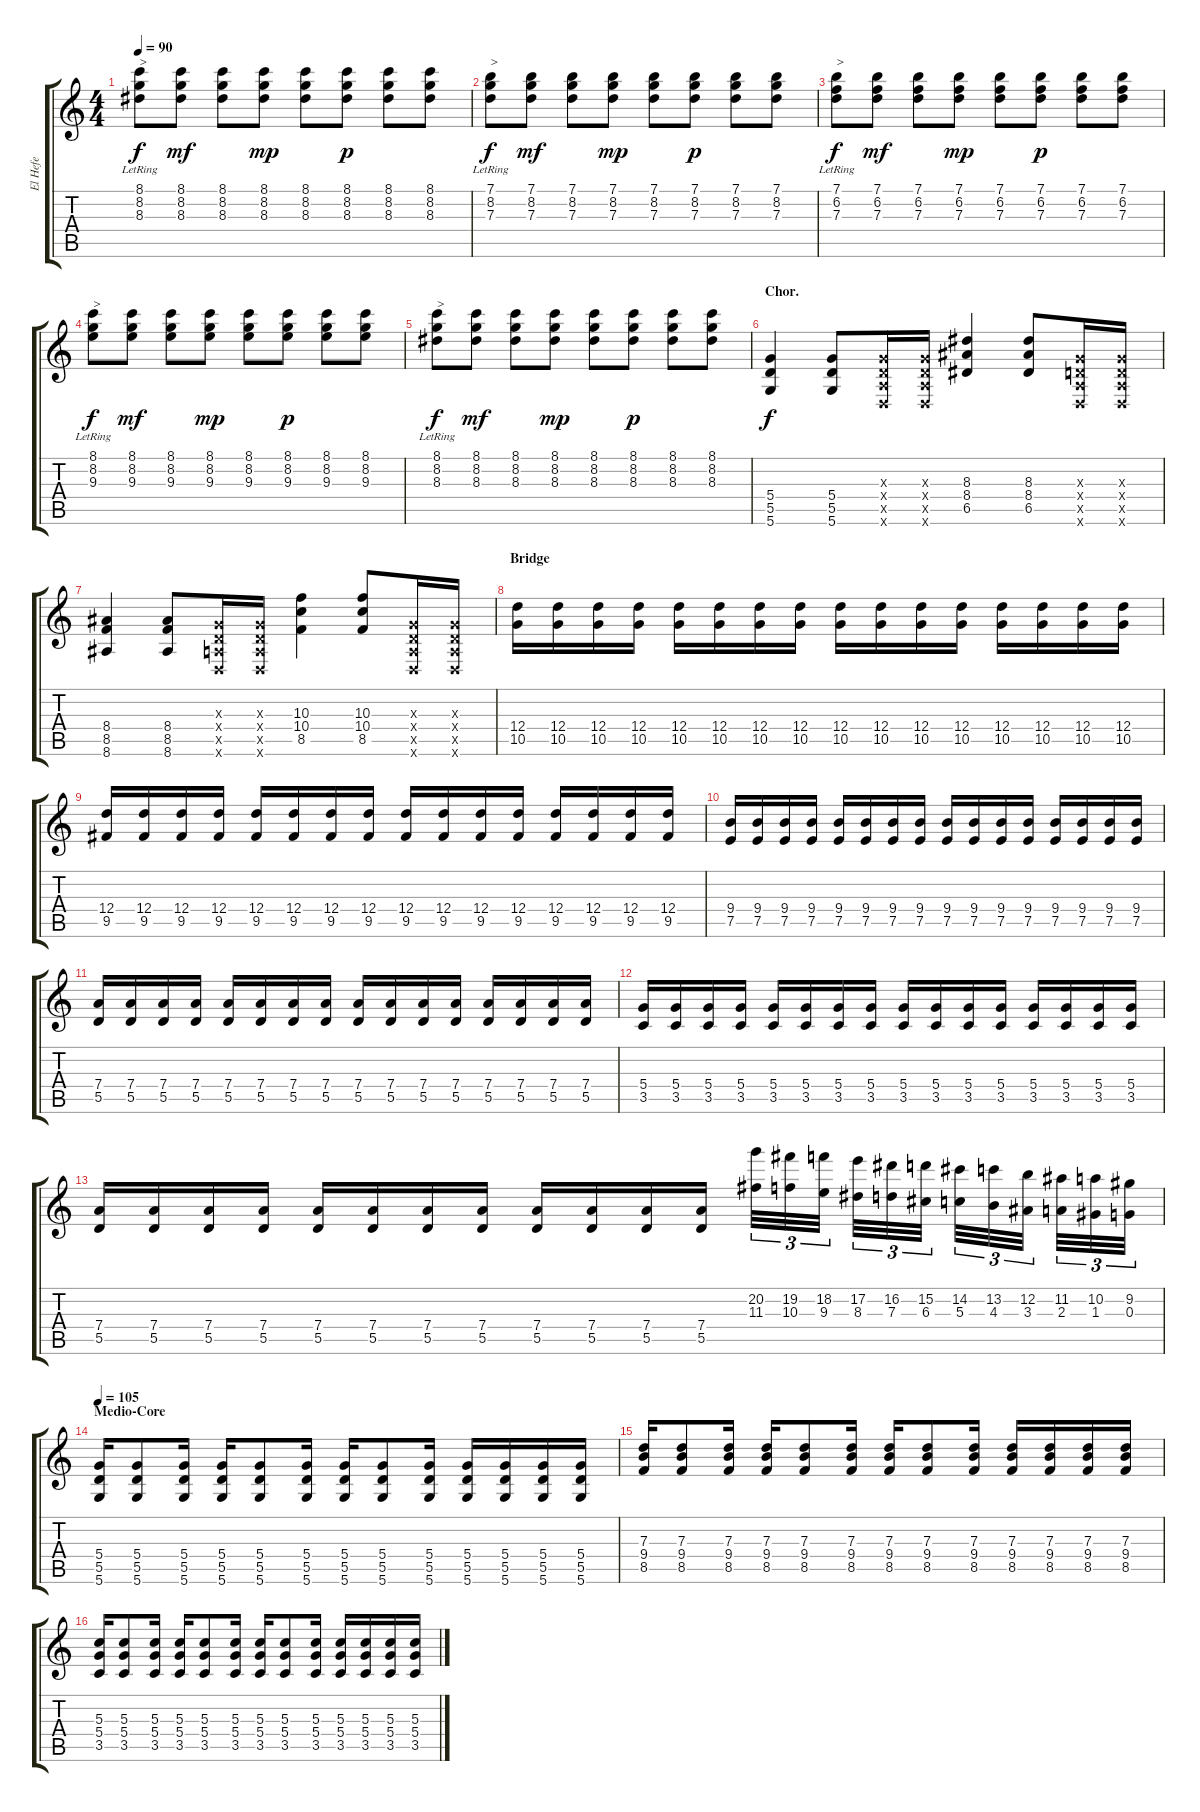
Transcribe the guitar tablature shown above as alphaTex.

\track ("El Hefe" "El Hefe") {instrument overdrivenguitar}
\staff {score tabs}
\tuning (E4 B3 G3 D3 A2 D2) {hide}
\ts (4 4)
\tempo 90
\clef g2
\ks c
(8.1{lr} 8.2{lr} 8.3{lr}).8{txt ">" dy f instrument electricguitarclean} (8.1 8.2 8.3).8{dy mf} (8.1 8.2 8.3).8 (8.1 8.2 8.3).8{dy mp} (8.1 8.2 8.3).8 (8.1 8.2 8.3).8{dy p} (8.1 8.2 8.3).8 (8.1 8.2 8.3).8 |
(7.1{lr} 8.2{lr} 7.3{lr}).8{txt ">" dy f instrument electricguitarclean} (7.1 8.2 7.3).8{dy mf} (7.1 8.2 7.3).8 (7.1 8.2 7.3).8{dy mp} (7.1 8.2 7.3).8 (7.1 8.2 7.3).8{dy p} (7.1 8.2 7.3).8 (7.1 8.2 7.3).8 |
(7.1{lr} 6.2{lr} 7.3{lr}).8{txt ">" dy f instrument electricguitarclean} (7.1 6.2 7.3).8{dy mf} (7.1 6.2 7.3).8 (7.1 6.2 7.3).8{dy mp} (7.1 6.2 7.3).8 (7.1 6.2 7.3).8{dy p} (7.1 6.2 7.3).8 (7.1 6.2 7.3).8 |
(8.1{lr} 8.2{lr} 9.3{lr}).8{txt ">" dy f instrument electricguitarclean} (8.1 8.2 9.3).8{dy mf} (8.1 8.2 9.3).8 (8.1 8.2 9.3).8{dy mp} (8.1 8.2 9.3).8 (8.1 8.2 9.3).8{dy p} (8.1 8.2 9.3).8 (8.1 8.2 9.3).8 |
(8.1{lr} 8.2{lr} 8.3{lr}).8{txt ">" dy f instrument electricguitarclean} (8.1 8.2 8.3).8{dy mf} (8.1 8.2 8.3).8 (8.1 8.2 8.3).8{dy mp} (8.1 8.2 8.3).8 (8.1 8.2 8.3).8{dy p} (8.1 8.2 8.3).8 (8.1 8.2 8.3).8 |
\section ("" "Chor.")
(5.4 5.5 5.6).4{dy f instrument overdrivenguitar} (5.4 5.5 5.6).8 (0.3{x} 0.4{x} 0.5{x} 0.6{x}).16 (0.3{x} 0.4{x} 0.5{x} 0.6{x}).16 (8.3 8.4 6.5).4 (8.3 8.4 6.5).8 (0.3{x} 0.4{x} 0.5{x} 0.6{x}).16 (0.3{x} 0.4{x} 0.5{x} 0.6{x}).16 |
(8.4 8.5 8.6).4 (8.4 8.5 8.6).8 (0.3{x} 0.4{x} 0.5{x} 0.6{x}).16 (0.3{x} 0.4{x} 0.5{x} 0.6{x}).16 (10.3 10.4 8.5).4 (10.3 10.4 8.5).8 (0.3{x} 0.4{x} 0.5{x} 0.6{x}).16 (0.3{x} 0.4{x} 0.5{x} 0.6{x}).16 |
\section ("" "Bridge")
(12.4 10.5).16{volume 10 instrument electricguitarmuted} (12.4 10.5).16 (12.4 10.5).16 (12.4 10.5).16 (12.4 10.5).16 (12.4 10.5).16 (12.4 10.5).16 (12.4 10.5).16 (12.4 10.5).16 (12.4 10.5).16 (12.4 10.5).16 (12.4 10.5).16 (12.4 10.5).16 (12.4 10.5).16 (12.4 10.5).16 (12.4 10.5).16 |
(12.4 9.5).16{volume 10 instrument electricguitarmuted} (12.4 9.5).16 (12.4 9.5).16 (12.4 9.5).16 (12.4 9.5).16 (12.4 9.5).16 (12.4 9.5).16 (12.4 9.5).16 (12.4 9.5).16 (12.4 9.5).16 (12.4 9.5).16 (12.4 9.5).16 (12.4 9.5).16 (12.4 9.5).16 (12.4 9.5).16 (12.4 9.5).16 |
(9.4 7.5).16{volume 10 instrument electricguitarmuted} (9.4 7.5).16 (9.4 7.5).16 (9.4 7.5).16 (9.4 7.5).16 (9.4 7.5).16 (9.4 7.5).16 (9.4 7.5).16 (9.4 7.5).16 (9.4 7.5).16 (9.4 7.5).16 (9.4 7.5).16 (9.4 7.5).16 (9.4 7.5).16 (9.4 7.5).16 (9.4 7.5).16 |
(7.4 5.5).16{volume 10 instrument electricguitarmuted} (7.4 5.5).16 (7.4 5.5).16 (7.4 5.5).16 (7.4 5.5).16 (7.4 5.5).16 (7.4 5.5).16 (7.4 5.5).16 (7.4 5.5).16 (7.4 5.5).16 (7.4 5.5).16 (7.4 5.5).16 (7.4 5.5).16 (7.4 5.5).16 (7.4 5.5).16 (7.4 5.5).16 |
(5.4 3.5).16{volume 10 instrument electricguitarmuted} (5.4 3.5).16 (5.4 3.5).16 (5.4 3.5).16 (5.4 3.5).16 (5.4 3.5).16 (5.4 3.5).16 (5.4 3.5).16 (5.4 3.5).16 (5.4 3.5).16 (5.4 3.5).16 (5.4 3.5).16 (5.4 3.5).16 (5.4 3.5).16 (5.4 3.5).16 (5.4 3.5).16 |
(7.4 5.5).16{volume 10 instrument electricguitarmuted} (7.4 5.5).16 (7.4 5.5).16 (7.4 5.5).16 (7.4 5.5).16 (7.4 5.5).16 (7.4 5.5).16 (7.4 5.5).16 (7.4 5.5).16 (7.4 5.5).16 (7.4 5.5).16 (7.4 5.5).16 (20.2 11.3).32{tu (3 2) volume 13 balance 8 instrument overdrivenguitar} (19.2 10.3).32{tu (3 2)} (18.2 9.3).32{tu (3 2)} (17.2 8.3).32{tu (3 2)} (16.2 7.3).32{tu (3 2)} (15.2 6.3).32{tu (3 2)} (14.2 5.3).32{tu (3 2)} (13.2 4.3).32{tu (3 2)} (12.2 3.3).32{tu (3 2)} (11.2 2.3).32{tu (3 2)} (10.2 1.3).32{tu (3 2)} (9.2 0.3).32{tu (3 2)} |
\section ("" "Medio-Core")
\tempo 105
(5.4 5.5 5.6).16 (5.4 5.5 5.6).8 (5.4 5.5 5.6).16 (5.4 5.5 5.6).16 (5.4 5.5 5.6).8 (5.4 5.5 5.6).16 (5.4 5.5 5.6).16 (5.4 5.5 5.6).8 (5.4 5.5 5.6).16 (5.4 5.5 5.6).16 (5.4 5.5 5.6).16 (5.4 5.5 5.6).16 (5.4 5.5 5.6).16 |
(7.3 9.4 8.5).16 (7.3 9.4 8.5).8 (7.3 9.4 8.5).16 (7.3 9.4 8.5).16 (7.3 9.4 8.5).8 (7.3 9.4 8.5).16 (7.3 9.4 8.5).16 (7.3 9.4 8.5).8 (7.3 9.4 8.5).16 (7.3 9.4 8.5).16 (7.3 9.4 8.5).16 (7.3 9.4 8.5).16 (7.3 9.4 8.5).16 |
(5.3 5.4 3.5).16 (5.3 5.4 3.5).8 (5.3 5.4 3.5).16 (5.3 5.4 3.5).16 (5.3 5.4 3.5).8 (5.3 5.4 3.5).16 (5.3 5.4 3.5).16 (5.3 5.4 3.5).8 (5.3 5.4 3.5).16 (5.3 5.4 3.5).16 (5.3 5.4 3.5).16 (5.3 5.4 3.5).16 (5.3 5.4 3.5).16
